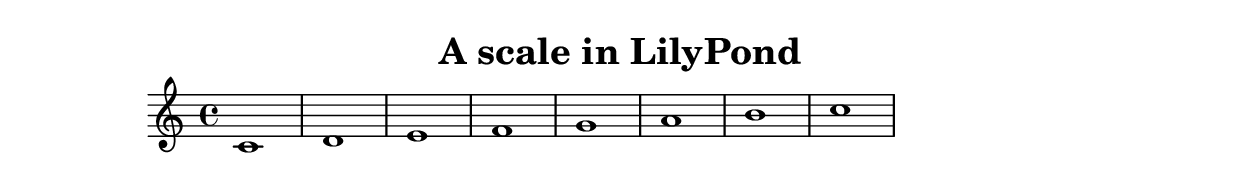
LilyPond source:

%{
Welcome to LilyPond
===================

Congratulations, LilyPond has been installed successfully.

Now to take it for the first test run.

  1. Save this file

  2. Select

       Compile > Typeset file

  from the menu.

  The file is processed, and

  3.  The PDF viewer will pop up. Click one of the noteheads.


That's it.  For more information, visit http://lilypond.org .

%}

\header{
  title = "A scale in LilyPond"
}

\relative {
  c'1 d e f g a b c
}


\version "2.20.0"  % necessary for upgrading to future LilyPond versions.
